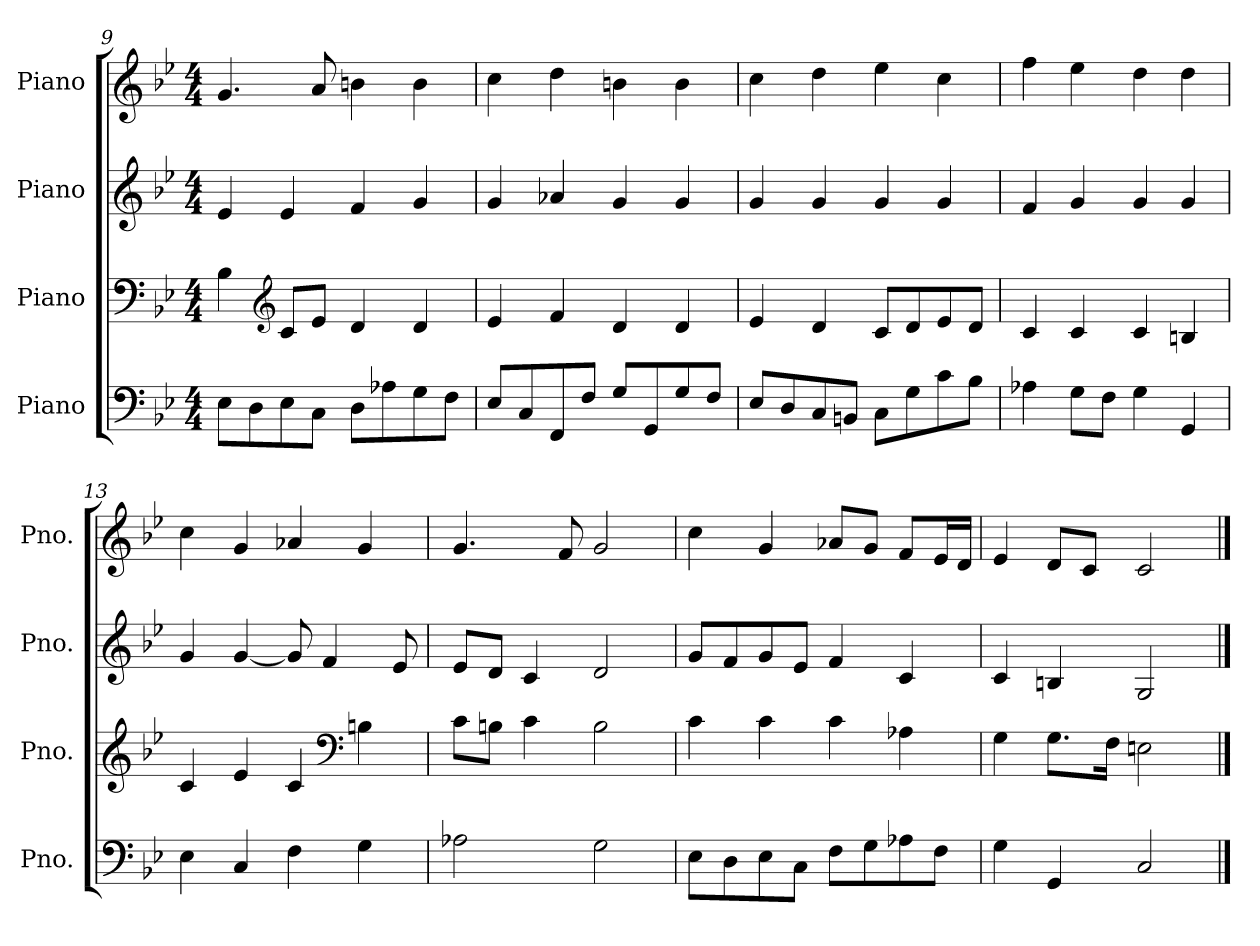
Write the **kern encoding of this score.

**kern	**kern	**kern	**kern
*part4	*part3	*part2	*part1
*staff4	*staff3	*staff2	*staff1
*I"Piano	*I"Piano	*I"Piano	*I"Piano
*I'Pno.	*I'Pno.	*I'Pno.	*I'Pno.
*clefF4	*clefF4	*clefG2	*clefG2
*k[b-e-]	*k[b-e-]	*k[b-e-]	*k[b-e-]
*M4/4	*M4/4	*M4/4	*M4/4
=9	=9	=9	=9
8E-\L	4B-\	4e-/	4.g/
8D\	.	.	.
*	*clefG2	*	*
8E-\	8c/L	4e-/	.
8C\J	8e-/J	.	8a/
8D\L	4d/	4f/	4bn\
8A-X\	.	.	.
8G\	4d/	4g/	4b\
8F\J	.	.	.
=10	=10	=10	=10
8E-/L	4e-/	4g/	4cc\
8C/	.	.	.
8FF/	4f/	4a-X/	4dd\
8F/J	.	.	.
8G/L	4d/	4g/	4bn\
8GG/	.	.	.
8G/	4d/	4g/	4b\
8F/J	.	.	.
!!LO:LB:g=z
=11	=11	=11	=11
8E-/L	4e-/	4g/	4cc\
8D/	.	.	.
8C/	4d/	4g/	4dd\
8BBn/J	.	.	.
8C\L	8c/L	4g/	4ee-\
8G\	8d/	.	.
8c\	8e-/	4g/	4cc\
8B-\J	8d/J	.	.
=12	=12	=12	=12
4A-X\	4c/	4f/	4ff\
8G\L	4c/	4g/	4ee-\
8F\J	.	.	.
4G\	4c/	4g/	4dd\
4GG/	4Bn/	4g/	4dd\
=13	=13	=13	=13
4E-\	4c/	4g/	4cc\
4C/	4e-/	[4g/	4g/
4F\	4c/	8g/]	4a-X/
.	.	4f/	.
*	*clefF4	*	*
4G\	4Bn\	.	4g/
.	.	8e-/	.
=14	=14	=14	=14
2A-X\	8c\L	8e-/L	4.g/
.	8Bn\J	8d/J	.
.	4c\	4c/	.
.	.	.	8f/
2G\	2B\	2d/	2g/
=15	=15	=15	=15
8E-\L	4c\	8g/L	4cc\
8D\	.	8f/	.
8E-\	4c\	8g/	4g/
8C\J	.	8e-/J	.
8F\L	4c\	4f/	8a-X/L
8G\	.	.	8g/J
8A-X\	4A-X\	4c/	8f/L
8F\J	.	.	16e-/L
.	.	.	16d/JJ
!!LO:PB:g=z
=16	=16	=16	=16
4G\	4G\	4c/	4e-/
4GG/	8.G\L	4Bn/	8d/L
.	.	.	8c/J
.	16F\Jk	.	.
2C/	2En\	2G/	2c/
==	==	==	==
*-	*-	*-	*-
